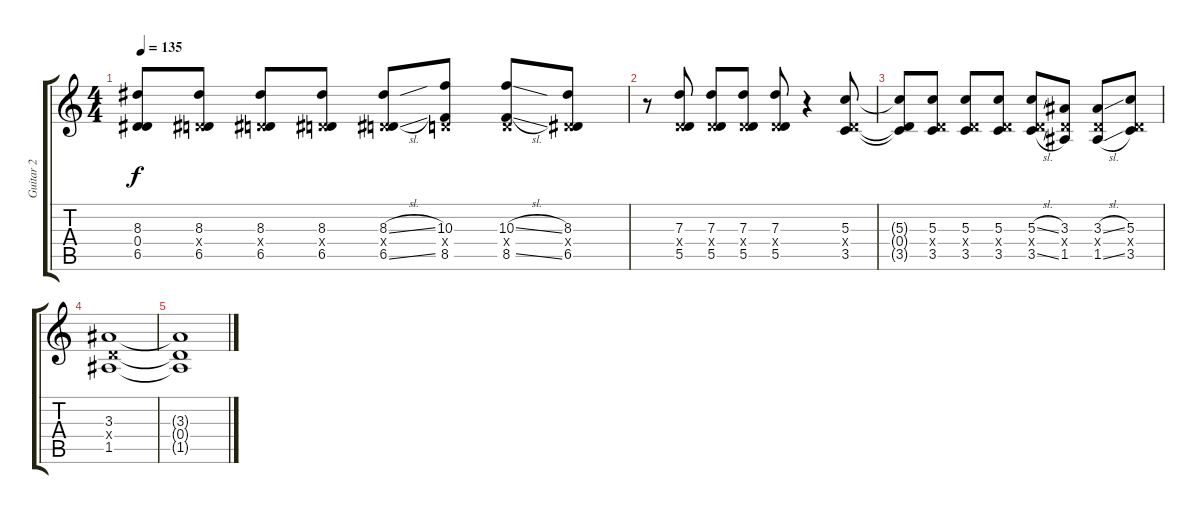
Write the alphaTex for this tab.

\track ("Guitar 2" "Guitar 2") {instrument distortionguitar}
\staff {score tabs}
\tuning (E4 B3 G3 D3 A2 D2) {hide}
\ts (4 4)
\tempo 135
\clef g2
\ks c
(8.3{t} 0.4{t} 6.5{t}).8{dy f} (8.3 0.4{x} 6.5).8 (8.3 0.4{x} 6.5).8 (8.3 0.4{x} 6.5).8 (8.3{sl} 0.4{x} 6.5{sl}).8 (10.3 0.4{x} 8.5).8 (10.3{sl} 0.4{x} 8.5{sl}).8 (8.3 0.4{x} 6.5).8 |
r.8 (7.3 0.4{x} 5.5).8 (7.3 0.4{x} 5.5).8 (7.3 0.4{x} 5.5).8 (7.3 0.4{x} 5.5).8 r.4 (5.3 0.4{x} 3.5).8 |
(5.3{t} 0.4{t} 3.5{t}).8 (5.3 0.4{x} 3.5).8 (5.3 0.4{x} 3.5).8 (5.3 0.4{x} 3.5).8 (5.3{sl} 0.4{x} 3.5{sl}).8 (3.3 0.4{x} 1.5).8 (3.3{sl} 0.4{x} 1.5{sl}).8 (5.3 0.4{x} 3.5).8 |
(3.3 0.4{x} 1.5).1 |
(3.3{t} 0.4{t} 1.5{t}).1
